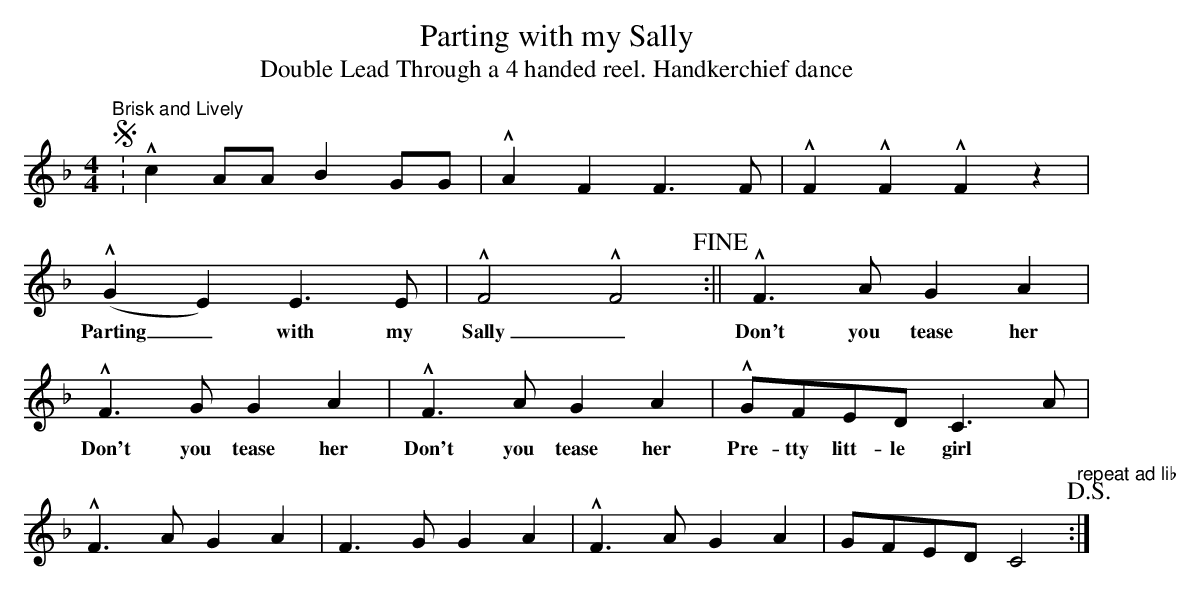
X:1
T:Parting with my Sally
T:Double Lead Through a 4 handed reel. Handkerchief dance
M:4/4
L:1/4
K:F
"^Brisk and Lively"
!segno!: !marcato!c A/2A/2 B G/2G/2| !marcato!A F  F3/2 F/2| !marcato!F !marcato!F !marcato!F z|
!marcato!(GE) E3/2 E/2| !marcato!F2 !marcato!F2 !fine!:|| !marcato!F3/2 A/2 G A| !marcato!F3/2 G/2 G A| !marcato!F3/2 A/2 G A|  !marcato!G/2F/2E/2D/2 C3/2A/2|
w: Parting_ with my Sally_ Don't you tease her Don't you tease her Don't you tease her Pre-tty litt-le girl
!marcato!F3/2 A/2 G A| F3/2 G/2 G A|!marcato!F3/2 A/2 G A|G/2F/2E/2D/2 C2!D.S.!"repeat ad lib":|
